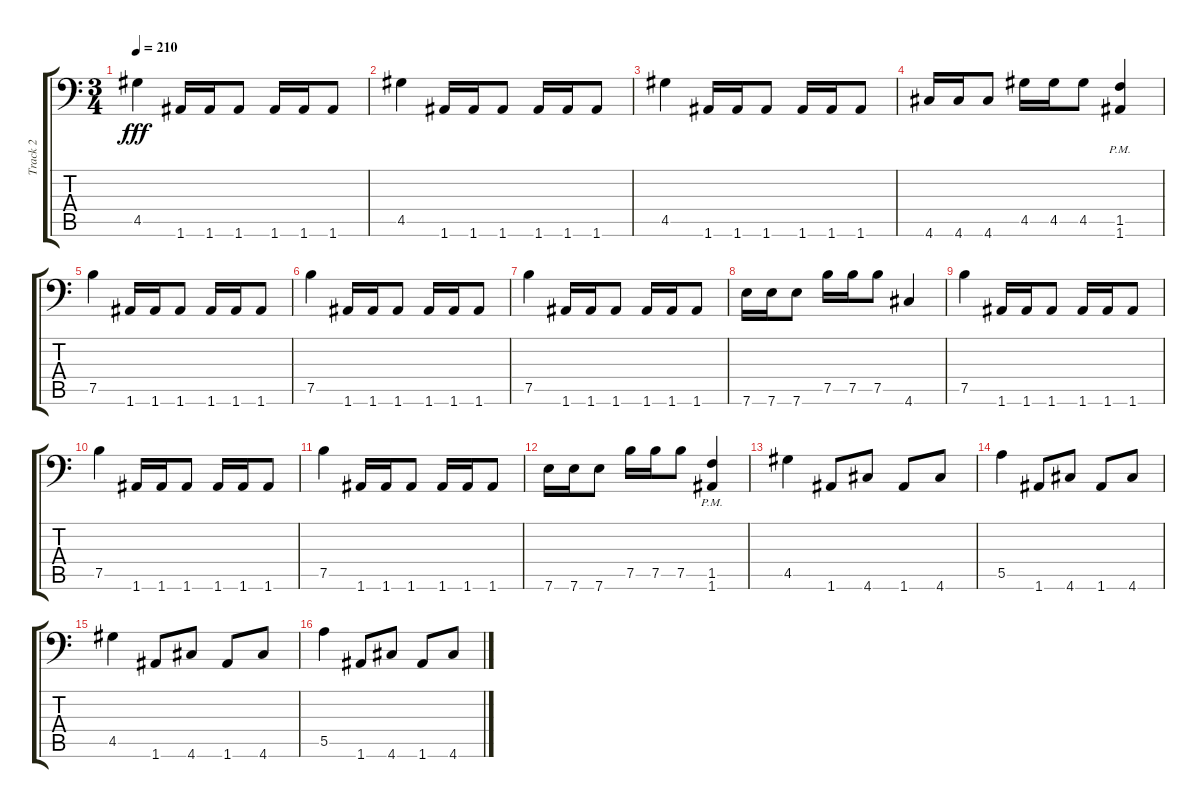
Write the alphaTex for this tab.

\track ("Track 2" "Track 2") {instrument distortionguitar}
\staff {score tabs}
\tuning (B3 Gb3 D3 A2 E2 A1) {hide}
\ts (3 4)
\tempo 210
\clef f4
\ks c
4.5.4{dy fff} 1.6.16 1.6.16 1.6.8 1.6.16 1.6.16 1.6.8 |
4.5.4 1.6.16 1.6.16 1.6.8 1.6.16 1.6.16 1.6.8 |
4.5.4 1.6.16 1.6.16 1.6.8 1.6.16 1.6.16 1.6.8 |
4.6.16 4.6.16 4.6.8 4.5.16 4.5.16 4.5.8 (1.5{pm} 1.6{pm}).4 |
7.5.4 1.6.16 1.6.16 1.6.8 1.6.16 1.6.16 1.6.8 |
7.5.4 1.6.16 1.6.16 1.6.8 1.6.16 1.6.16 1.6.8 |
7.5.4 1.6.16 1.6.16 1.6.8 1.6.16 1.6.16 1.6.8 |
7.6.16 7.6.16 7.6.8 7.5.16 7.5.16 7.5.8 4.6.4 |
7.5.4 1.6.16 1.6.16 1.6.8 1.6.16 1.6.16 1.6.8 |
7.5.4 1.6.16 1.6.16 1.6.8 1.6.16 1.6.16 1.6.8 |
7.5.4 1.6.16 1.6.16 1.6.8 1.6.16 1.6.16 1.6.8 |
7.6.16 7.6.16 7.6.8 7.5.16 7.5.16 7.5.8 (1.5{pm} 1.6{pm}).4 |
4.5.4 1.6.8 4.6.8 1.6.8 4.6.8 |
5.5.4 1.6.8 4.6.8 1.6.8 4.6.8 |
4.5.4 1.6.8 4.6.8 1.6.8 4.6.8 |
5.5.4 1.6.8 4.6.8 1.6.8 4.6.8
